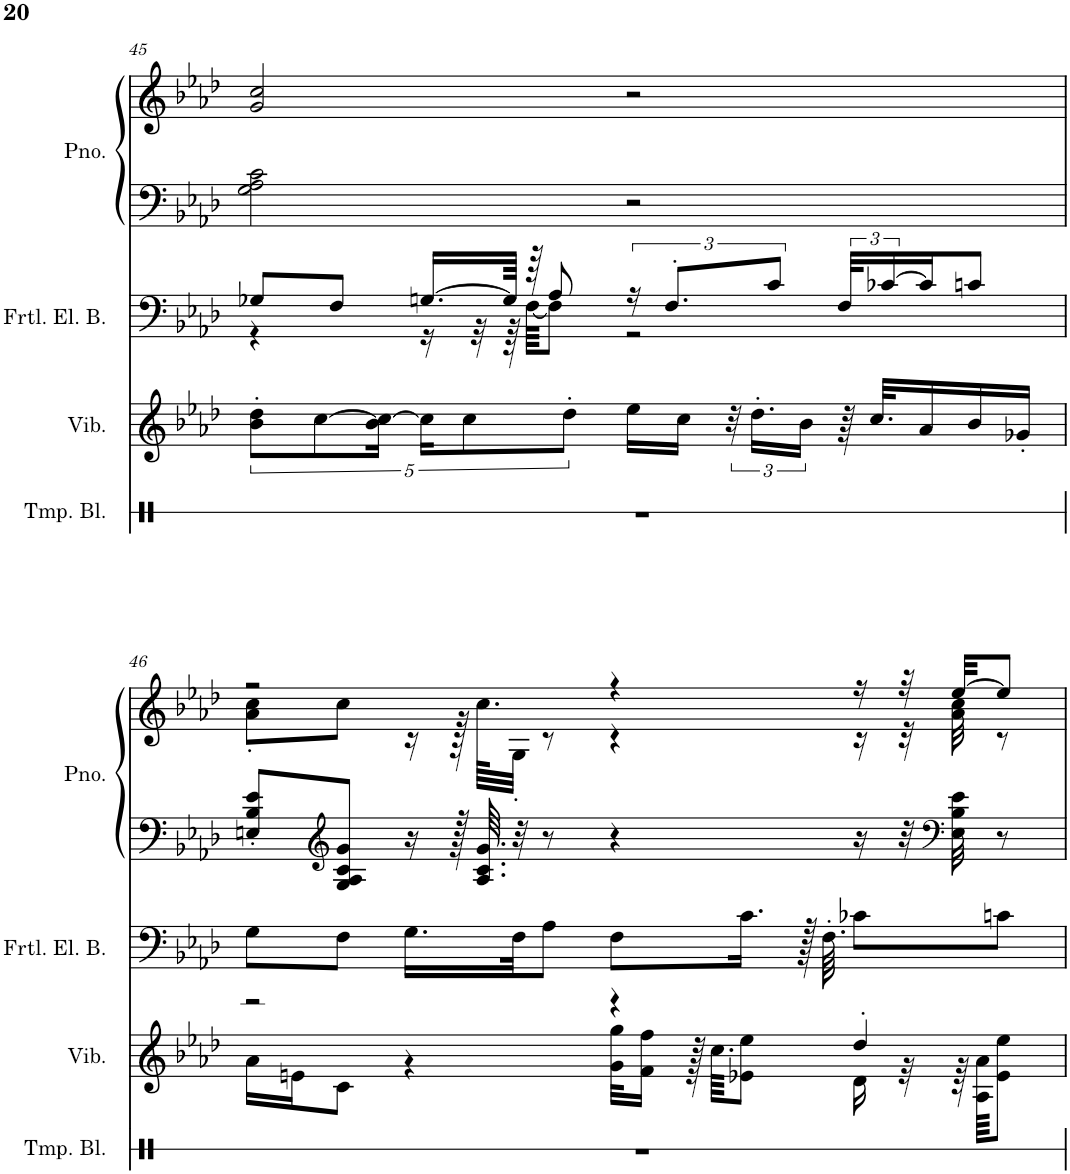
**kern	**kern	**kern	**kern	**kern
*part4	*part3	*part2	*part1	*part1
*staff5	*staff4	*staff3	*staff2	*staff1
*I"Temple Blocks	*I"Vibraphone	*I"Fretless Electric Bass	*I"Piano, Donna Lee	*
*I'Tmp. Bl.	*I'Vib.	*I'Frtl. El. B.	*I'Pno.	*
!!LO:PB:g=z
*clefX	*clefG2	*clefF4	*clefF4	*clefG2
*	*	*Trd7c12	*	*
*k[]	*k[b-e-a-d-]	*k[b-e-a-d-]	*k[b-e-a-d-]	*k[b-e-a-d-]
*M4/4	*M4/4	*M4/4	*M4/4	*M4/4
=45	=45	=45	=45	=45
*	*	*^	*	*
1r	10b-\' 10dd-\'L	8G-X/L	4r	2G\ 2A-\ 2c\	2g/ 2cc/
.	[10cc\	.	.	.	.
.	.	8F/J	.	.	.
.	20b-\ 20cc\_Jk	.	.	.	.
.	20cc\KL]	[16.Gn/LL	16r	.	.
.	10cc\	.	.	.	.
.	.	.	32r	.	.
.	.	64G/JJkk]	64r	.	.
.	.	64r	[64F\KKKL	.	.
.	.	8A-/	8F\J]	.	.
.	10dd-'\J	.	.	.	.
.	16ee-\LL	24r	2r	2r	2r
.	.	12.F'/L	.	.	.
.	16cc\JJ	.	.	.	.
.	48r	.	.	.	.
.	24.dd-'\LL	.	.	.	.
.	.	12c/J	.	.	.
.	24b-\JJ	.	.	.	.
.	64r	48F/KLL	.	.	.
.	32.cc/KLL	.	.	.	.
.	.	[24c-X/	.	.	.
.	16a-/	16c-/J]	.	.	.
.	16b-/	8cn/J	.	.	.
.	16g-X'/JJ	.	.	.	.
*	*	*v	*v	*	*
!!LO:LB:g=z
=46	=46	=46	=46	=46
*	*^	*	*	*^
1r	2r	16a-\LL	8G\L	8En/' 8B-/' 8e-/'L	2r	8a-\' 8cc\'L
.	.	16en\J	.	.	.	.
*	*	*	*	*clefG2	*	*
.	.	8c\J	8F\J	8G/ 8A-/ 8c/ 8g/J	.	8cc\J
.	.	4r	16.G\LL	16r	.	16r
.	.	.	.	128r	.	128r
.	.	.	.	64.A-/ 64.c/ 64.g/	.	64.cc\KLLL
.	.	.	32F\JK	32r	.	32G'\JJJ
.	.	.	8A-\J	8r	.	8r
.	4r	32g\ 32gg\KLL	8F\L	4r	4r	4r
.	.	16f\ 16ff\JJ	.	.	.	.
.	.	128r	.	.	.	.
.	.	64.cc\KKKL	.	.	.	.
.	.	8e-X\ 8ee-\J	16.c\Jk	.	.	.
.	.	.	128r	.	.	.
.	.	.	64.F'\	.	.	.
.	4dd-'/	16d-\	8c-X\L	16r	16r	16r
.	.	32r	.	32r	32r	32r
*	*	*	*	*clefF4	*	*
.	.	64r	.	32E\ 32B-\ 32e-\	[32ee-/KKL	32a-\ 32cc\
.	.	64A-\ 64a-\KKKL	.	.	.	.
.	.	8e-\ 8ee-\J	8cn\J	8r	8ee-/J]	8r
*	*v	*v	*	*	*v	*v
=	=	=	=	=
*-	*-	*-	*-	*-
